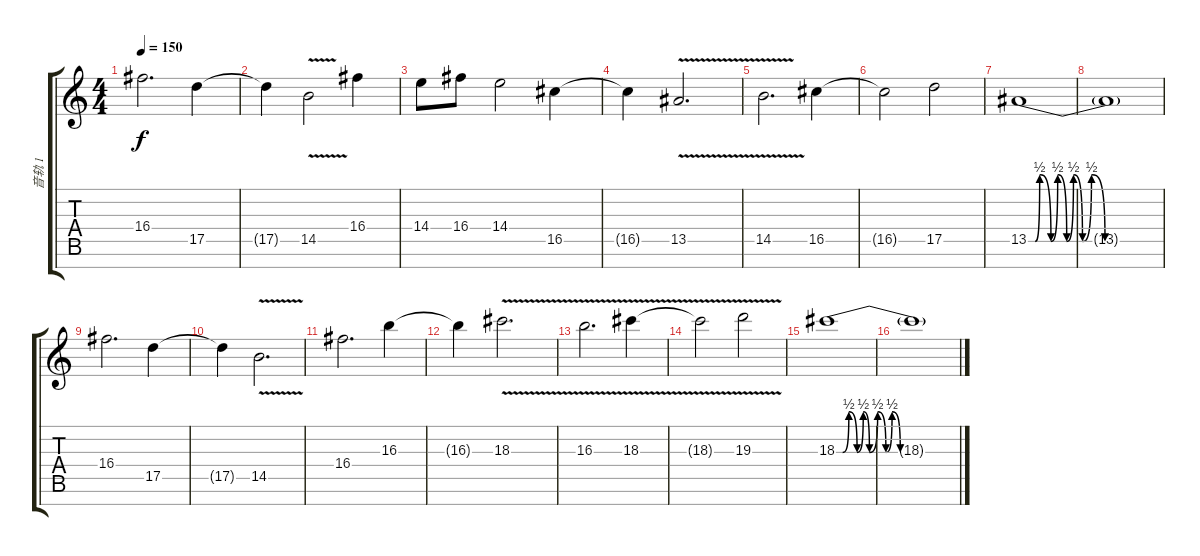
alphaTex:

\track ("音轨 1" "音轨 1") {instrument distortionguitar}
\staff {score tabs}
\tuning (E4 B3 G3 D3 A2 E2 B1) {hide}
\ts (4 4)
\tempo 150
\clef g2
\ks c
16.4.2{d dy f} 17.5.4 |
17.5{t}.4 14.5{v}.2 16.4.4 |
14.4.8 16.4.8 14.4.2 16.5.4 |
16.5{t}.4 13.5{v}.2{d} |
14.5{v}.2{d} 16.5.4 |
16.5{t}.2 17.5.2 |
13.5{be (custom 0 0 3 0 5 2 10 0 13 2 17 0 20 2 24 0 28 2 34 0 38 0 60 0)}.1 |
13.5{t}.1 |
16.4.2{d} 17.5.4 |
17.5{t}.4 14.5{v}.2{d} |
16.4.2{d} 16.3.4 |
16.3{t}.4 18.3{v}.2{d} |
16.3{v}.2{d} 18.3{v}.4 |
18.3{t}.2 19.3{v}.2 |
18.3{be (custom 0 0 3 0 6 2 10 0 13 2 16 0 20 2 24 0 27 2 31 0 60 0)}.1 |
18.3{t}.1
